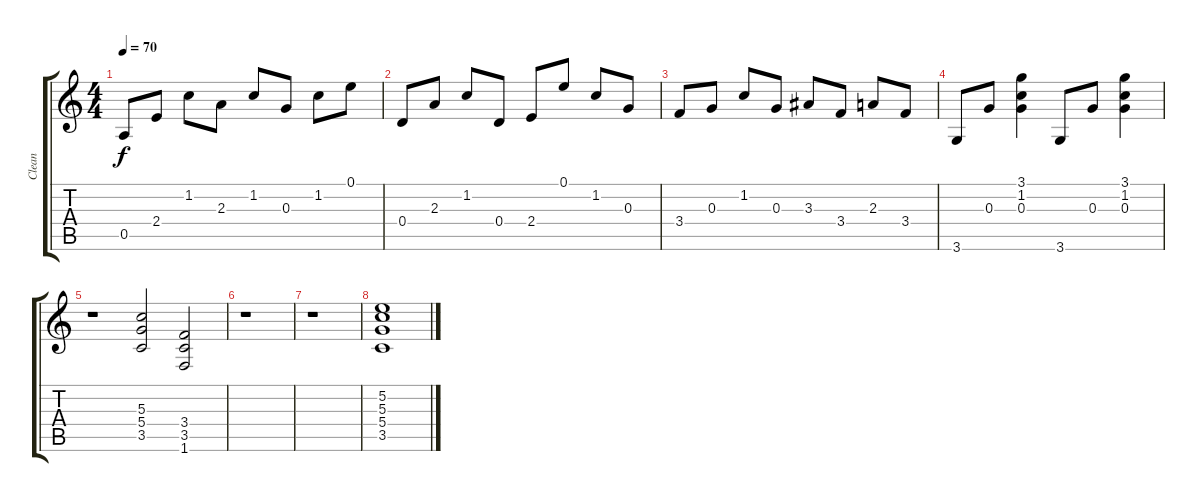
\track ("Clean" "Clean") {instrument acousticguitarnylon}
\staff {score tabs}
\tuning (E4 B3 G3 D3 A2 E2) {hide}
\ts (4 4)
\tempo 70
\clef g2
\ks c
0.5.8{dy f} 2.4.8 1.2.8 2.3.8 1.2.8 0.3.8 1.2.8 0.1.8 |
0.4.8 2.3.8 1.2.8 0.4.8 2.4.8 0.1.8 1.2.8 0.3.8 |
3.4.8 0.3.8 1.2.8 0.3.8 3.3.8 3.4.8 2.3.8 3.4.8 |
3.6.8 0.3.8 (3.1 1.2 0.3).4 3.6.8 0.3.8 (3.1 1.2 0.3).4 |
r.1 (5.3 5.4 3.5).2 (3.4 3.5 1.6).2 |
r.1 |
r.1 |
(5.2 5.3 5.4 3.5).1
